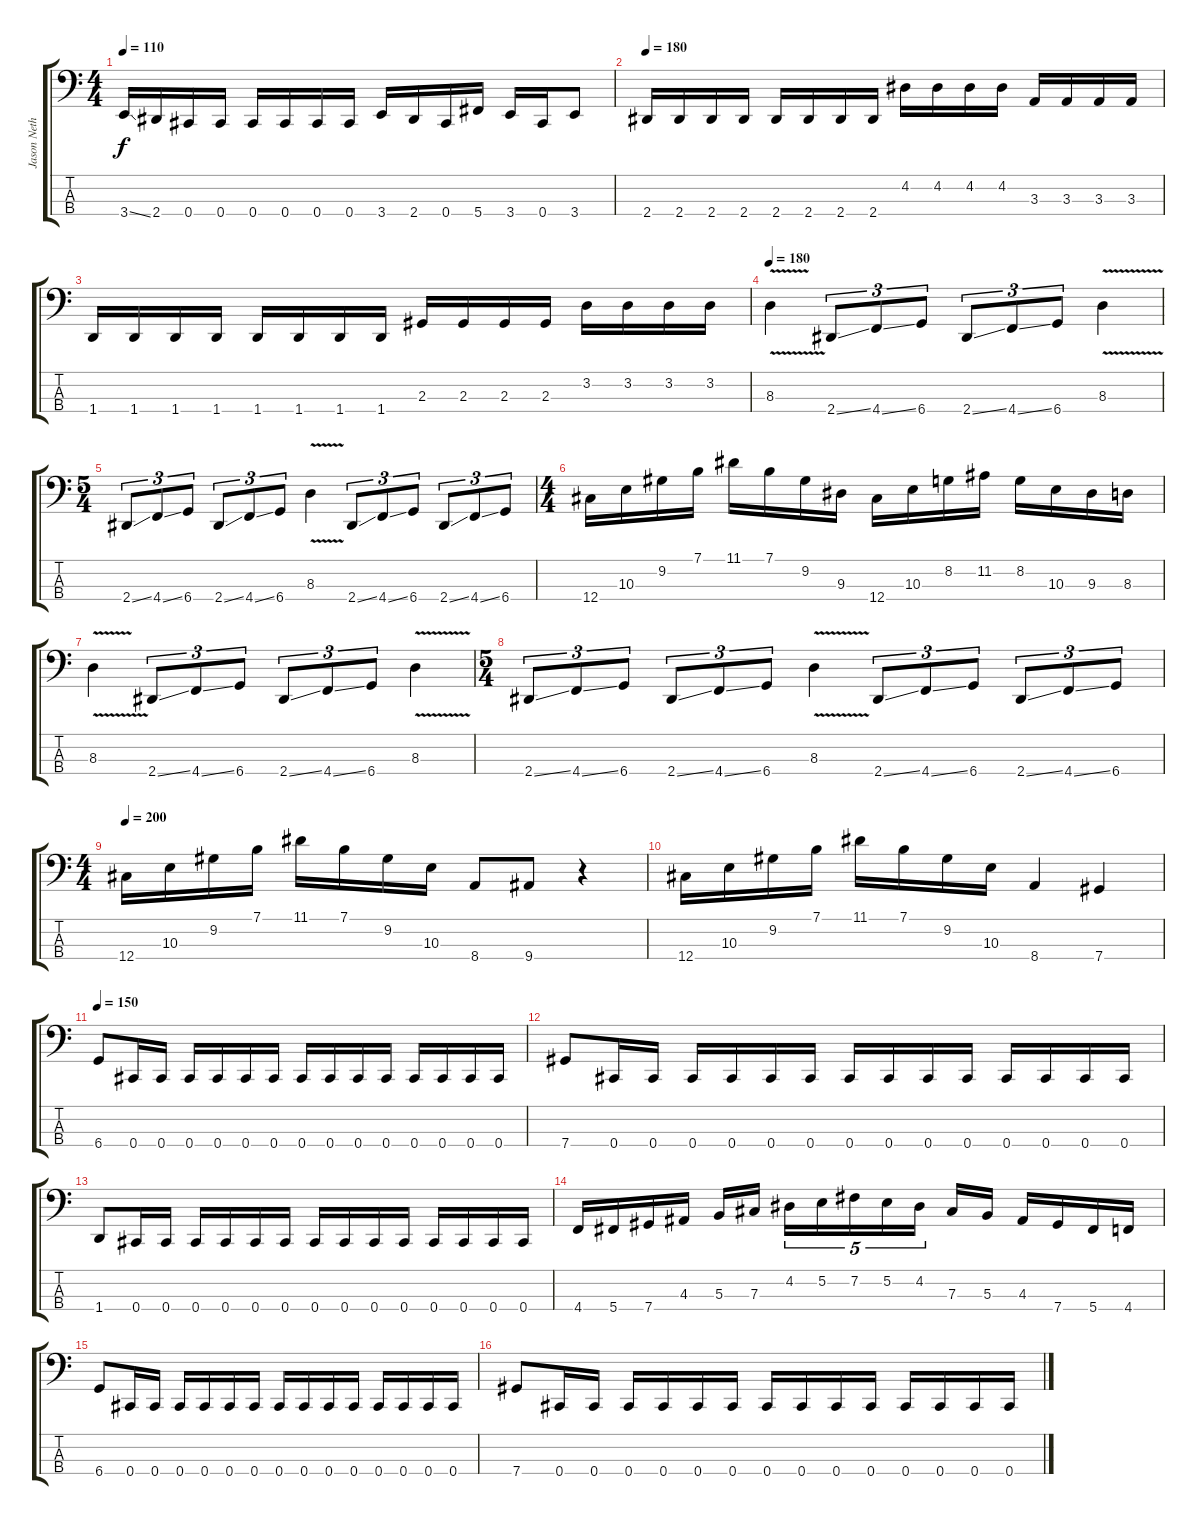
\track ("Jason Netherton" "Jason Neth") {instrument electricbasspick}
\staff {score tabs}
\tuning (E2 B1 Gb1 Db1) {hide}
\ts (4 4)
\tempo 110
\clef f4
\ks c
3.4{ss}.16{dy f} 2.4.16 0.4.16 0.4.16 0.4.16 0.4.16 0.4.16 0.4.16 3.4.16 2.4.16 0.4.16 5.4.16 3.4.16 0.4.16 3.4.8 |
\tempo 180
2.4.16 2.4.16 2.4.16 2.4.16 2.4.16 2.4.16 2.4.16 2.4.16 4.2.16 4.2.16 4.2.16 4.2.16 3.3.16 3.3.16 3.3.16 3.3.16 |
1.4.16 1.4.16 1.4.16 1.4.16 1.4.16 1.4.16 1.4.16 1.4.16 2.3.16 2.3.16 2.3.16 2.3.16 3.2.16 3.2.16 3.2.16 3.2.16 |
\tempo 180
8.3{v}.4 2.4{ss}.8{tu (3 2)} 4.4{ss}.8{tu (3 2)} 6.4.8{tu (3 2)} 2.4{ss}.8{tu (3 2)} 4.4{ss}.8{tu (3 2)} 6.4.8{tu (3 2)} 8.3{v}.4 |
\ts (5 4)
2.4{ss}.8{tu (3 2)} 4.4{ss}.8{tu (3 2)} 6.4.8{tu (3 2)} 2.4{ss}.8{tu (3 2)} 4.4{ss}.8{tu (3 2)} 6.4.8{tu (3 2)} 8.3{v}.4 2.4{ss}.8{tu (3 2)} 4.4{ss}.8{tu (3 2)} 6.4.8{tu (3 2)} 2.4{ss}.8{tu (3 2)} 4.4{ss}.8{tu (3 2)} 6.4.8{tu (3 2)} |
\ts (4 4)
12.4.16 10.3.16 9.2.16 7.1.16 11.1.16 7.1.16 9.2.16 9.3.16 12.4.16 10.3.16 8.2.16 11.2.16 8.2.16 10.3.16 9.3.16 8.3.16 |
8.3{v}.4 2.4{ss}.8{tu (3 2)} 4.4{ss}.8{tu (3 2)} 6.4.8{tu (3 2)} 2.4{ss}.8{tu (3 2)} 4.4{ss}.8{tu (3 2)} 6.4.8{tu (3 2)} 8.3{v}.4 |
\ts (5 4)
2.4{ss}.8{tu (3 2)} 4.4{ss}.8{tu (3 2)} 6.4.8{tu (3 2)} 2.4{ss}.8{tu (3 2)} 4.4{ss}.8{tu (3 2)} 6.4.8{tu (3 2)} 8.3{v}.4 2.4{ss}.8{tu (3 2)} 4.4{ss}.8{tu (3 2)} 6.4.8{tu (3 2)} 2.4{ss}.8{tu (3 2)} 4.4{ss}.8{tu (3 2)} 6.4.8{tu (3 2)} |
\ts (4 4)
\tempo 200
12.4.16 10.3.16 9.2.16 7.1.16 11.1.16 7.1.16 9.2.16 10.3.16 8.4.8 9.4.8 r.4 |
12.4.16 10.3.16 9.2.16 7.1.16 11.1.16 7.1.16 9.2.16 10.3.16 8.4.4 7.4.4 |
\tempo 150
6.4.8 0.4.16 0.4.16 0.4.16 0.4.16 0.4.16 0.4.16 0.4.16 0.4.16 0.4.16 0.4.16 0.4.16 0.4.16 0.4.16 0.4.16 |
7.4.8 0.4.16 0.4.16 0.4.16 0.4.16 0.4.16 0.4.16 0.4.16 0.4.16 0.4.16 0.4.16 0.4.16 0.4.16 0.4.16 0.4.16 |
1.4.8 0.4.16 0.4.16 0.4.16 0.4.16 0.4.16 0.4.16 0.4.16 0.4.16 0.4.16 0.4.16 0.4.16 0.4.16 0.4.16 0.4.16 |
4.4.16 5.4.16 7.4.16 4.3.16 5.3.16 7.3.16{beam splitsecondary} 4.2.16{tu (5 4)} 5.2.16{tu (5 4)} 7.2.16{tu (5 4)} 5.2.16{tu (5 4)} 4.2.16{tu (5 4) beam splitsecondary} 7.3.16 5.3.16 4.3.16 7.4.16 5.4.16 4.4.16 |
6.4.8 0.4.16 0.4.16 0.4.16 0.4.16 0.4.16 0.4.16 0.4.16 0.4.16 0.4.16 0.4.16 0.4.16 0.4.16 0.4.16 0.4.16 |
7.4.8 0.4.16 0.4.16 0.4.16 0.4.16 0.4.16 0.4.16 0.4.16 0.4.16 0.4.16 0.4.16 0.4.16 0.4.16 0.4.16 0.4.16
